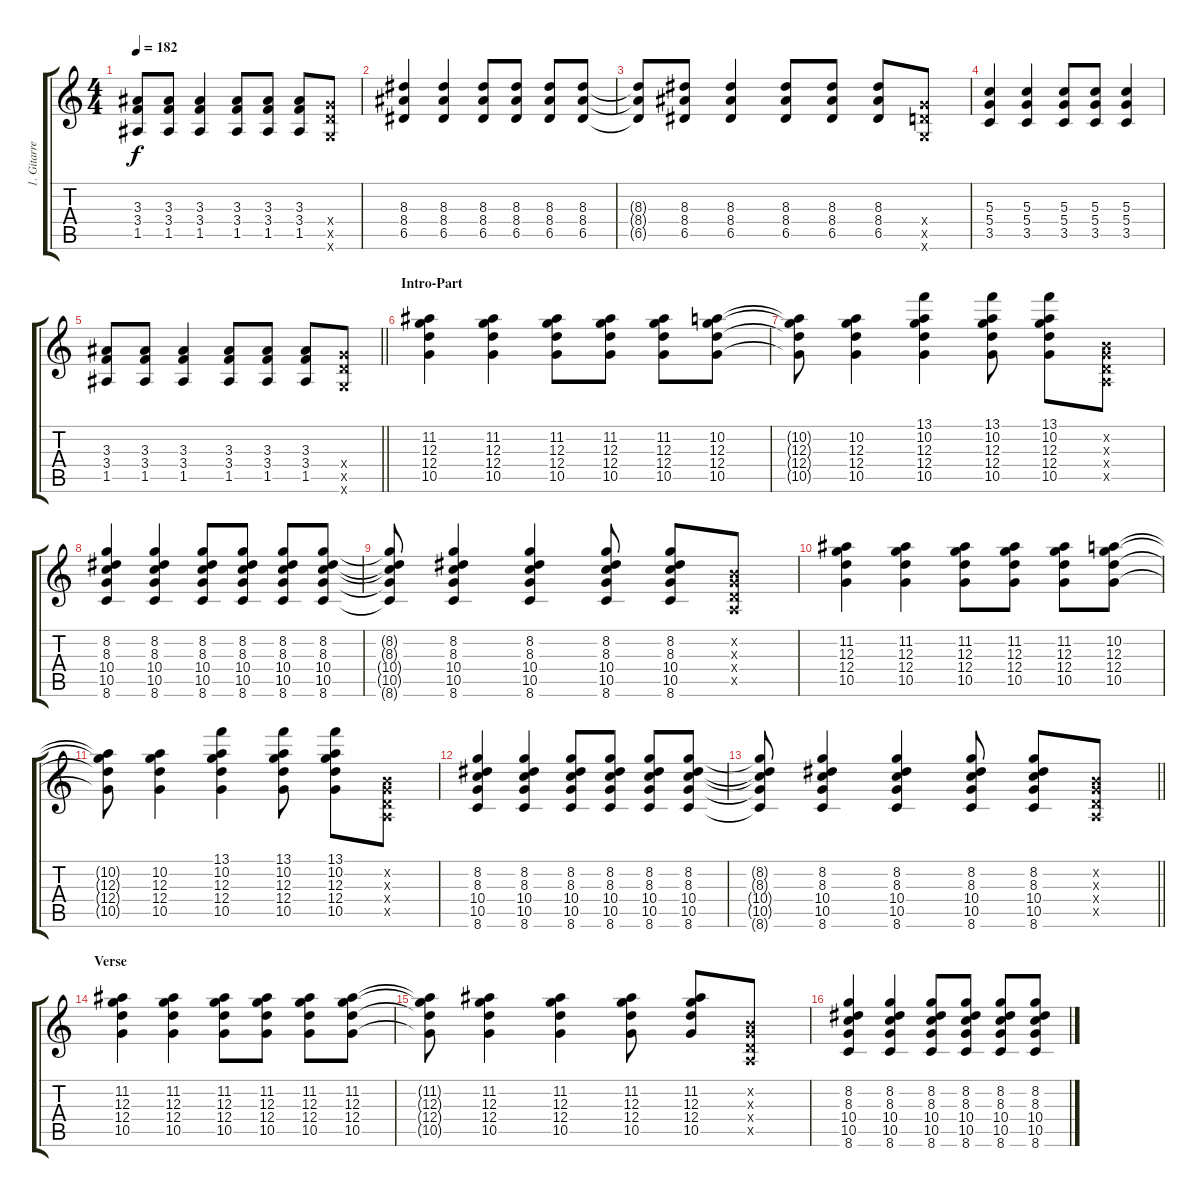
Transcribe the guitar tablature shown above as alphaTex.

\track ("1. Gitarre" "1. Gitarre") {instrument overdrivenguitar}
\staff {score tabs}
\tuning (E4 B3 G3 D3 A2 E2) {hide}
\ts (4 4)
\tempo 182
\clef g2
\ks c
(3.3{t} 3.4{t} 1.5{t}).8{dy f} (3.3 3.4 1.5).8 (3.3 3.4 1.5).4 (3.3 3.4 1.5).8 (3.3 3.4 1.5).8 (3.3 3.4 1.5).8 (5.4{x} 5.5{x} 3.6{x}).8 |
(8.3 8.4 6.5).4 (8.3 8.4 6.5).4 (8.3 8.4 6.5).8 (8.3 8.4 6.5).8 (8.3 8.4 6.5).8 (8.3 8.4 6.5).8 |
(8.3{t} 8.4{t} 6.5{t}).8 (8.3 8.4 6.5).8 (8.3 8.4 6.5).4 (8.3 8.4 6.5).8 (8.3 8.4 6.5).8 (8.3 8.4 6.5).8 (5.4{x} 5.5{x} 3.6{x}).8 |
(5.3 5.4 3.5).4 (5.3 5.4 3.5).4 (5.3 5.4 3.5).8 (5.3 5.4 3.5).8 (5.3 5.4 3.5).4 |
\barLineRight lightlight
(3.3 3.4 1.5).8 (3.3 3.4 1.5).8 (3.3 3.4 1.5).4 (3.3 3.4 1.5).8 (3.3 3.4 1.5).8 (3.3 3.4 1.5).8 (5.4{x} 5.5{x} 3.6{x}).8 |
\section ("" "Intro-Part")
(11.2 12.3 12.4 10.5).4 (11.2 12.3 12.4 10.5).4 (11.2 12.3 12.4 10.5).8 (11.2 12.3 12.4 10.5).8 (11.2 12.3 12.4 10.5).8 (10.2 12.3 12.4 10.5).8 |
(10.2{t} 12.3{t} 12.4{t} 10.5{t}).8 (10.2 12.3 12.4 10.5).4 (13.1 10.2 12.3 12.4 10.5).4 (13.1 10.2 12.3 12.4 10.5).8 (13.1 10.2 12.3 12.4 10.5).8 (0.2{x} 0.3{x} 0.4{x} 0.5{x}).8 |
(8.2 8.3 10.4 10.5 8.6).4 (8.2 8.3 10.4 10.5 8.6).4 (8.2 8.3 10.4 10.5 8.6).8 (8.2 8.3 10.4 10.5 8.6).8 (8.2 8.3 10.4 10.5 8.6).8 (8.2 8.3 10.4 10.5 8.6).8 |
(8.2{t} 8.3{t} 10.4{t} 10.5{t} 8.6{t}).8 (8.2 8.3 10.4 10.5 8.6).4 (8.2 8.3 10.4 10.5 8.6).4 (8.2 8.3 10.4 10.5 8.6).8 (8.2 8.3 10.4 10.5 8.6).8 (0.2{x} 0.3{x} 0.4{x} 0.5{x}).8 |
(11.2 12.3 12.4 10.5).4 (11.2 12.3 12.4 10.5).4 (11.2 12.3 12.4 10.5).8 (11.2 12.3 12.4 10.5).8 (11.2 12.3 12.4 10.5).8 (10.2 12.3 12.4 10.5).8 |
(10.2{t} 12.3{t} 12.4{t} 10.5{t}).8 (10.2 12.3 12.4 10.5).4 (13.1 10.2 12.3 12.4 10.5).4 (13.1 10.2 12.3 12.4 10.5).8 (13.1 10.2 12.3 12.4 10.5).8 (0.2{x} 0.3{x} 0.4{x} 0.5{x}).8 |
(8.2 8.3 10.4 10.5 8.6).4 (8.2 8.3 10.4 10.5 8.6).4 (8.2 8.3 10.4 10.5 8.6).8 (8.2 8.3 10.4 10.5 8.6).8 (8.2 8.3 10.4 10.5 8.6).8 (8.2 8.3 10.4 10.5 8.6).8 |
\barLineRight lightlight
(8.2{t} 8.3{t} 10.4{t} 10.5{t} 8.6{t}).8 (8.2 8.3 10.4 10.5 8.6).4 (8.2 8.3 10.4 10.5 8.6).4 (8.2 8.3 10.4 10.5 8.6).8 (8.2 8.3 10.4 10.5 8.6).8 (0.2{x} 0.3{x} 0.4{x} 0.5{x}).8 |
\section ("" "Verse")
(11.2 12.3 12.4 10.5).4 (11.2 12.3 12.4 10.5).4 (11.2 12.3 12.4 10.5).8 (11.2 12.3 12.4 10.5).8 (11.2 12.3 12.4 10.5).8 (11.2 12.3 12.4 10.5).8 |
(11.2{t} 12.3{t} 12.4{t} 10.5{t}).8 (11.2 12.3 12.4 10.5).4 (11.2 12.3 12.4 10.5).4 (11.2 12.3 12.4 10.5).8 (11.2 12.3 12.4 10.5).8 (0.2{x} 0.3{x} 0.4{x} 0.5{x}).8 |
(8.2 8.3 10.4 10.5 8.6).4 (8.2 8.3 10.4 10.5 8.6).4 (8.2 8.3 10.4 10.5 8.6).8 (8.2 8.3 10.4 10.5 8.6).8 (8.2 8.3 10.4 10.5 8.6).8 (8.2 8.3 10.4 10.5 8.6).8
